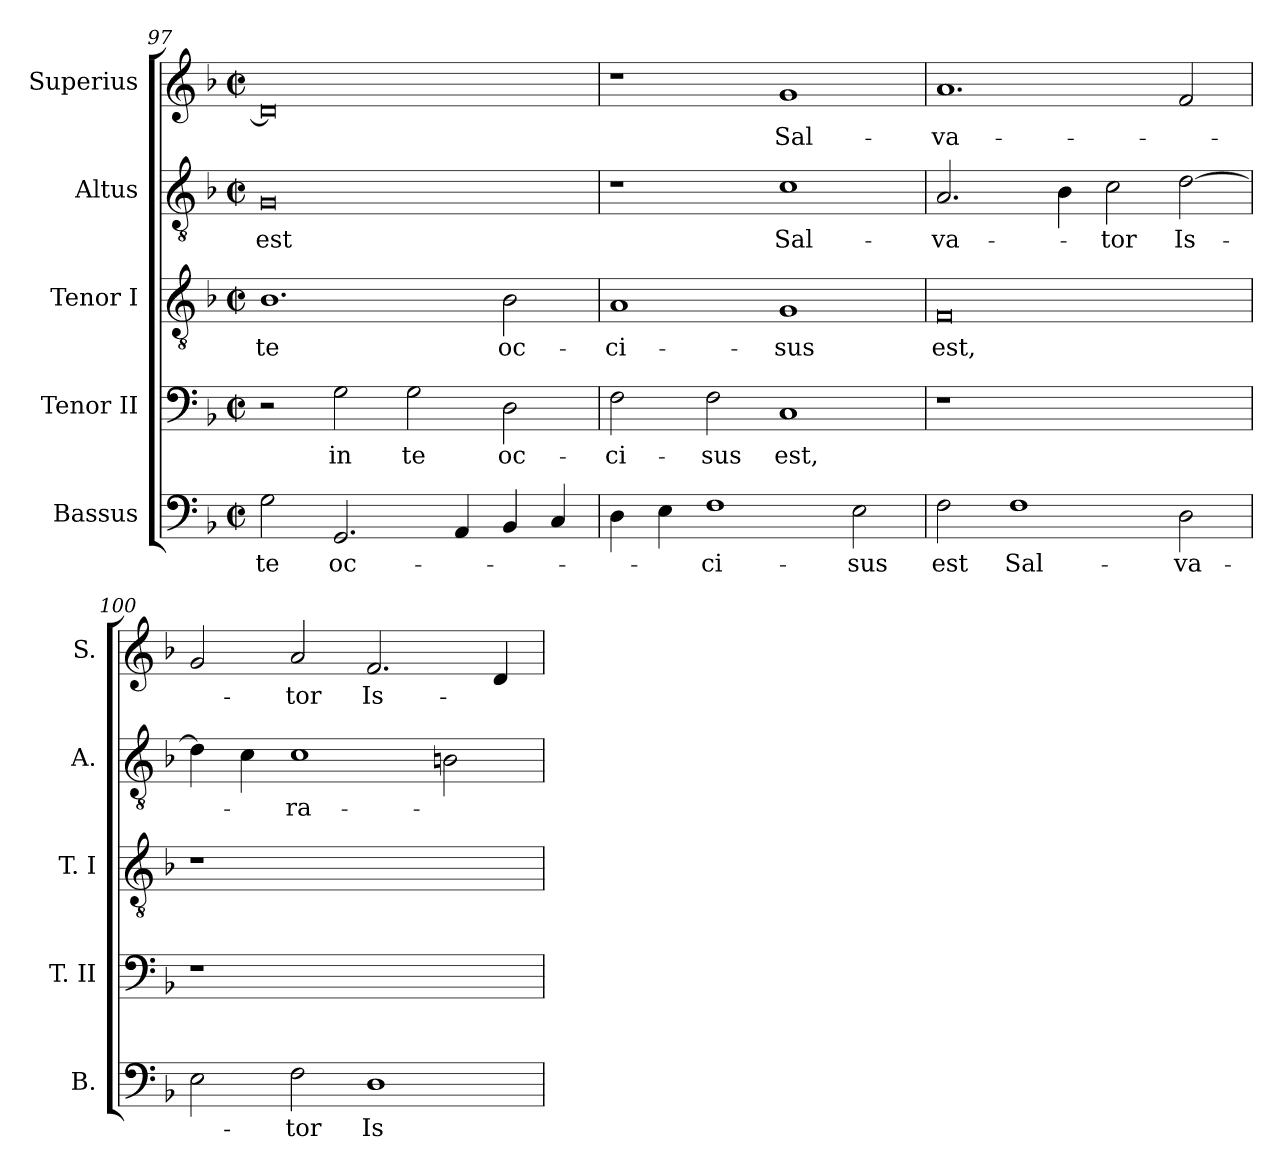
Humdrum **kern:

**kern	**text	**kern	**text	**kern	**text	**kern	**text	**kern	**text
*part5	*part5	*part4	*part4	*part3	*part3	*part2	*part2	*part1	*part1
*staff5	*staff5	*staff4	*staff4	*staff3	*staff3	*staff2	*staff2	*staff1	*staff1
*I"Bassus	*	*I"Tenor II	*	*I"Tenor I	*	*I"Altus	*	*I"Superius	*
*I'B.	*	*I'T. II	*	*I'T. I	*	*I'A.	*	*I'S.	*
!!LO:LB:g=z
*clefF4	*	*clefF4	*	*clefGv2	*	*clefGv2	*	*clefG2	*
*	*	*	*	*ITrd7c12	*	*ITrd7c12	*	*	*
*k[b-]	*	*k[b-]	*	*k[b-]	*	*k[b-]	*	*k[b-]	*
*F:	*	*F:	*	*F:	*	*F:	*	*F:	*
*M2/2	*	*M2/2	*	*M2/2	*	*M2/2	*	*M2/2	*
*met(c|)	*	*met(c|)	*	*met(c|)	*	*met(c|)	*	*met(c|)	*
=97	=97	=97	=97	=97	=97	=97	=97	=97	=97
!	!LO:LY:b:color=#000000	!	!	!	!	!	!	!	!
!	!	!	!	!	!LO:LY:b:color=#000000	!	!	!	!
!	!	!	!	!	!	!	!LO:LY:b:color=#000000	!	!
2Gi\	te	2r	.	1.BB-i	te	0GGi	est	0di]	.
!	!LO:LY:b:color=#000000	!	!	!	!	!	!	!	!
!	!	!	!LO:LY:b:color=#000000	!	!	!	!	!	!
2.GGi/	oc-	2Gi\	in	.	.	.	.	.	.
!	!	!	!LO:LY:b:color=#000000	!	!	!	!	!	!
.	.	2Gi\	te	.	.	.	.	.	.
4AAi/	.	.	.	.	.	.	.	.	.
!	!	!	!LO:LY:b:color=#000000	!	!	!	!	!	!
!	!	!	!	!	!LO:LY:b:color=#000000	!	!	!	!
4BB-i/	.	2Di\	oc-	2BB-i\	oc-	.	.	.	.
4Ci/	.	.	.	.	.	.	.	.	.
=98	=98	=98	=98	=98	=98	=98	=98	=98	=98
!	!	!	!LO:LY:b:color=#000000	!	!	!	!	!	!
!	!	!	!	!	!LO:LY:b:color=#000000	!	!	!	!
4Di\	.	2Fi\	-ci-	1AAi	-ci-	1r	.	1r	.
4Ei\	.	.	.	.	.	.	.	.	.
!	!LO:LY:b:color=#000000	!	!	!	!	!	!	!	!
!	!	!	!LO:LY:b:color=#000000	!	!	!	!	!	!
1Fi	-ci-	2Fi\	-sus	.	.	.	.	.	.
!	!	!	!LO:LY:b:color=#000000	!	!	!	!	!	!
!	!	!	!	!	!LO:LY:b:color=#000000	!	!	!	!
!	!	!	!	!	!	!	!LO:LY:b:color=#000000	!	!
!	!	!	!	!	!	!	!	!	!LO:LY:b:color=#000000
.	.	1Ci	est,	1GGi	-sus	1Ci	Sal-	1gi	Sal-
!	!LO:LY:b:color=#000000	!	!	!	!	!	!	!	!
2Ei\	-sus	.	.	.	.	.	.	.	.
=99	=99	=99	=99	=99	=99	=99	=99	=99	=99
!	!LO:LY:b:color=#000000	!LO:N:vis=1	!	!	!	!	!	!	!
!	!	!	!	!	!LO:LY:b:color=#000000	!	!	!	!
!	!	!	!	!	!	!	!LO:LY:b:color=#000000	!	!
!	!	!	!	!	!	!	!	!	!LO:LY:b:color=#000000
2Fi\	est	1r	.	0FFi	est,	2.AAi/	-va-	1.ai	-va-
!	!LO:LY:b:color=#000000	!	!	!	!	!	!	!	!
1Fi	Sal-	.	.	.	.	.	.	.	.
.	.	.	.	.	.	4BB-i\	.	.	.
!	!	!	!	!	!	!	!LO:LY:b:color=#000000	!	!
.	.	1ryy	.	.	.	2Ci\	-tor	.	.
!	!LO:LY:b:color=#000000	!	!	!	!	!	!	!	!
!	!	!	!	!	!	!	!LO:LY:b:color=#000000	!	!
2Di\	-va-	.	.	.	.	[>2Di\	Is-	2fi/	.
=100	=100	=100	=100	=100	=100	=100	=100	=100	=100
!	!	!LO:N:vis=1	!	!LO:N:vis=1	!	!	!	!	!
2Ei\	.	1r	.	1r	.	4Di\]	.	2gi/	.
.	.	.	.	.	.	4Ci\	.	.	.
!	!LO:LY:b:color=#000000	!	!	!	!	!	!	!	!
!	!	!	!	!	!	!	!LO:LY:b:color=#000000	!	!
!	!	!	!	!	!	!	!	!	!LO:LY:b:color=#000000
2Fi\	-tor	.	.	.	.	1Ci	-ra-	2ai/	-tor
!	!LO:LY:b:color=#000000	!	!	!	!	!	!	!	!
!	!	!	!	!	!	!	!	!	!LO:LY:b:color=#000000
1Di	Is-	1ryy	.	1ryy	.	.	.	2.fi/	Is-
.	.	.	.	.	.	2BBni\	.	.	.
.	.	.	.	.	.	.	.	4di/	.
=	=	=	=	=	=	=	=	=	=
*-	*-	*-	*-	*-	*-	*-	*-	*-	*-
